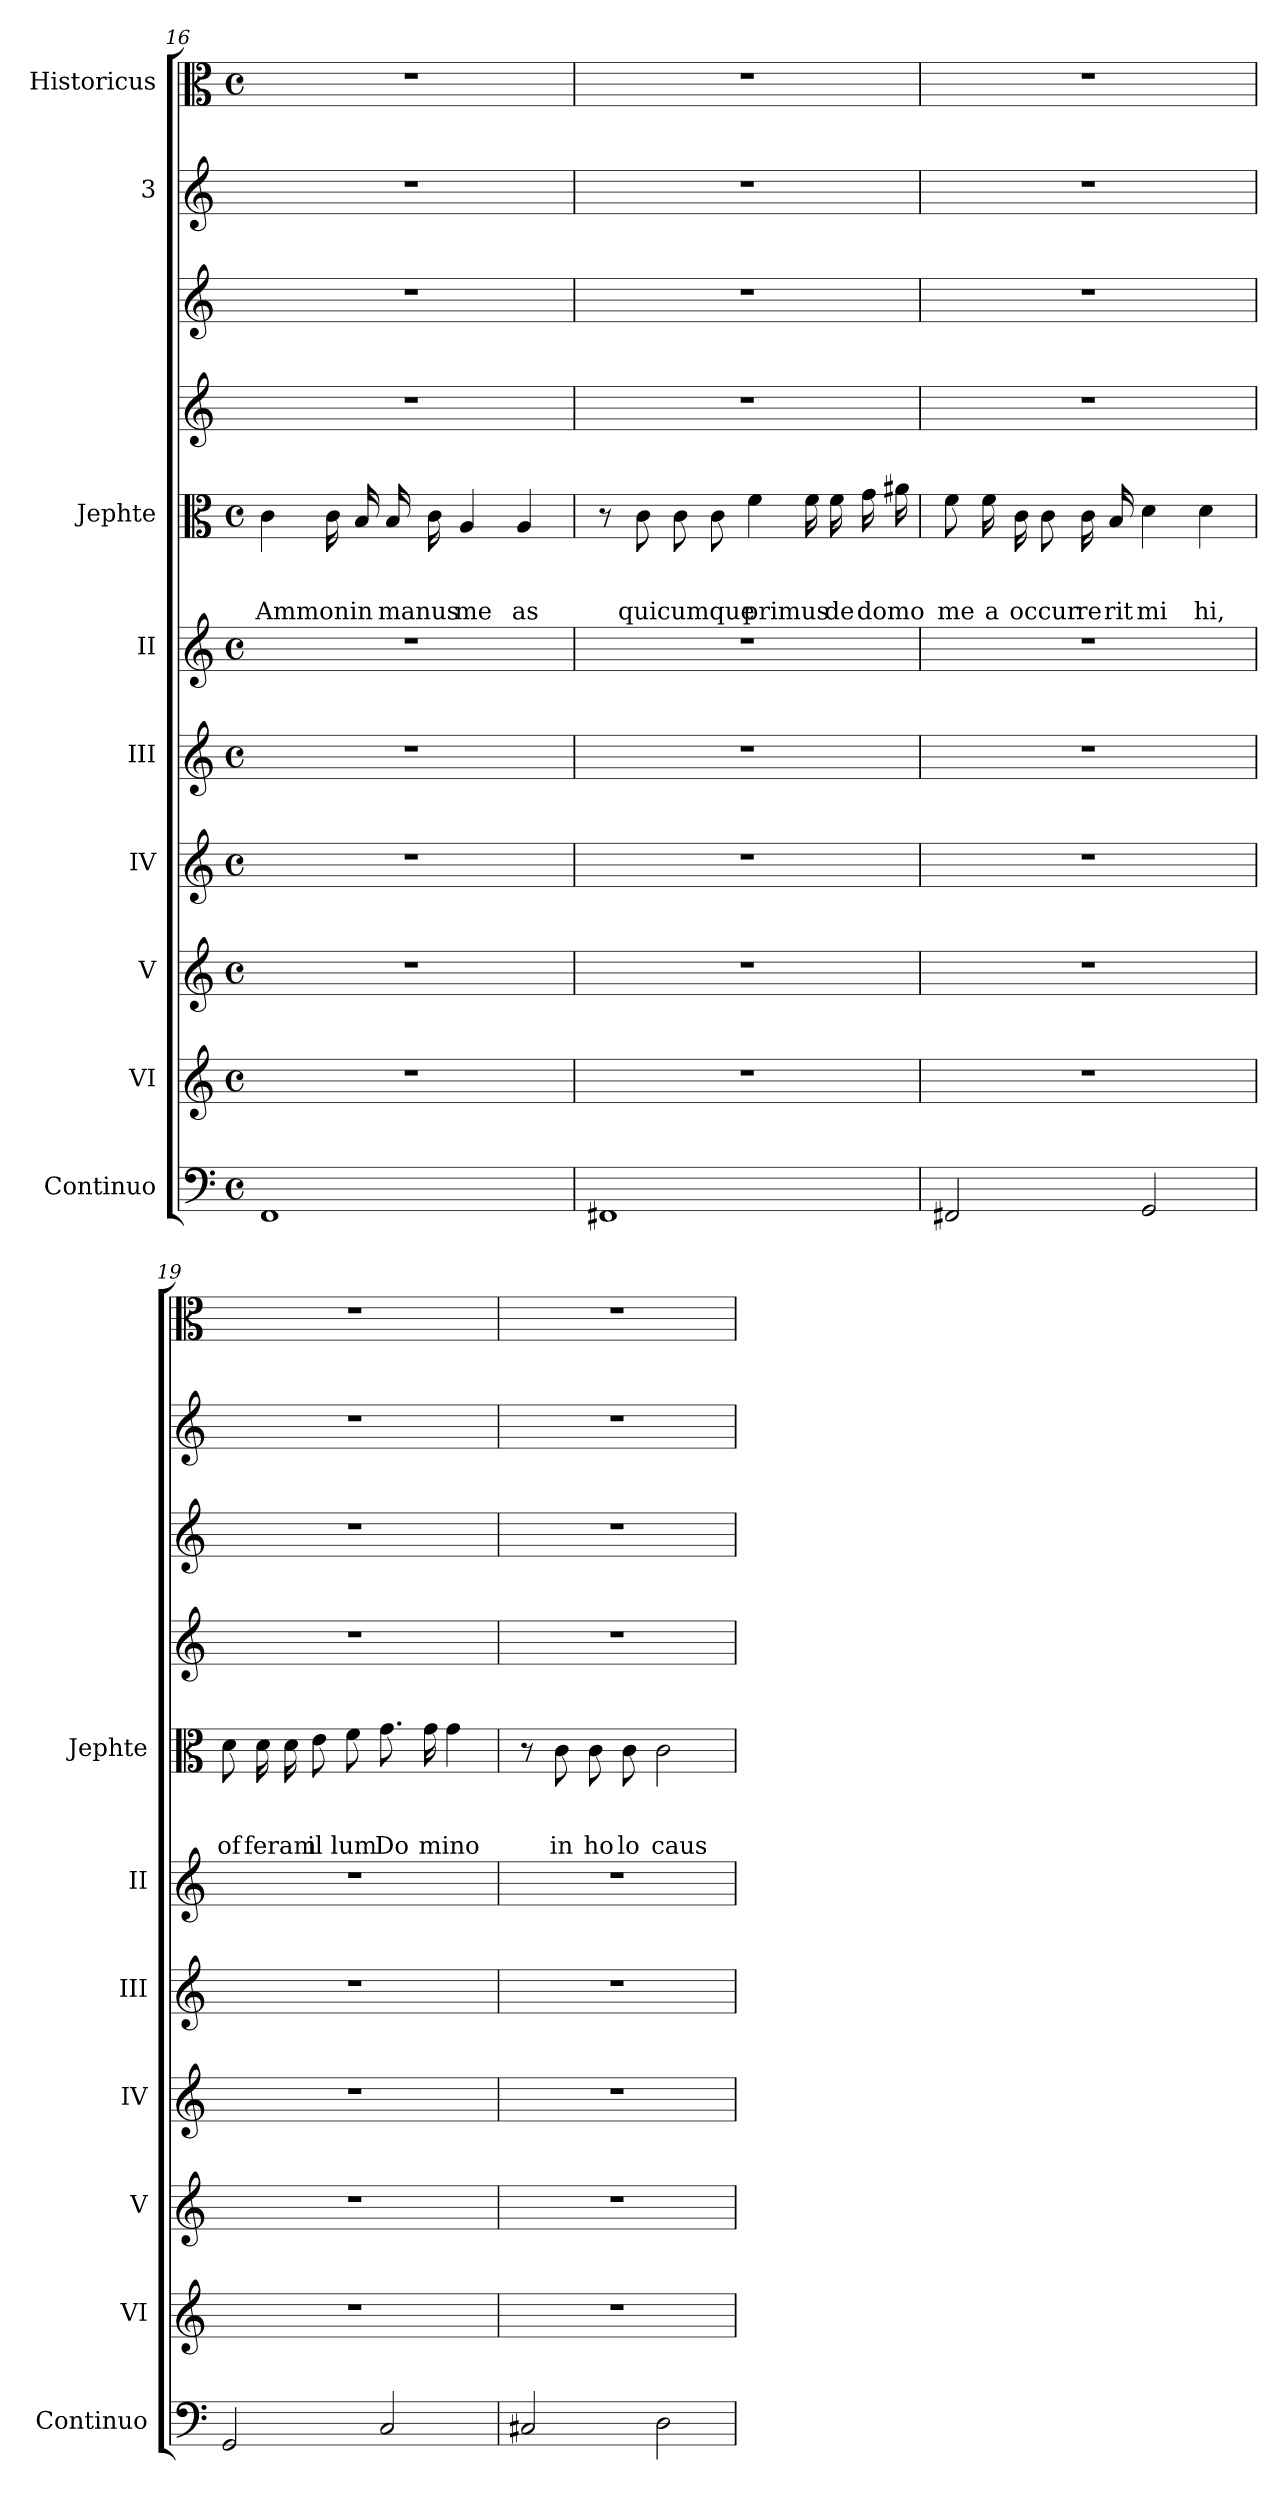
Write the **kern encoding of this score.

**kern	**kern	**kern	**kern	**kern	**kern	**kern	**text	**text	**text	**kern	**kern	**kern	**kern
*part11	*part10	*part9	*part8	*part7	*part6	*part5	*part5	*part5	*part5	*part4	*part3	*part2	*part1
*staff11	*staff10	*staff9	*staff8	*staff7	*staff6	*staff5	*staff5	*staff5	*staff5	*staff4	*staff3	*staff2	*staff1
*I"Continuo	*I"VI	*I"V	*I"IV	*I"III	*I"II	*I"Jephte	*	*	*	*	*	*I"3	*I"Historicus
*I'Continuo	*I'VI	*I'V	*I'IV	*I'III	*I'II	*I'Jephte	*	*	*	*	*	*	*
*clefF4	*clefG2	*clefG2	*clefG2	*clefG2	*clefG2	*clefC3	*	*	*	*clefG2	*clefG2	*clefG2	*clefC3
*k[]	*k[]	*k[]	*k[]	*k[]	*k[]	*k[]	*	*	*	*k[]	*k[]	*k[]	*k[]
*C:	*C:	*C:	*C:	*C:	*C:	*C:	*	*	*	*C:	*C:	*C:	*C:
*M4/4	*M4/4	*M4/4	*M4/4	*M4/4	*M4/4	*M4/4	*	*	*	*	*	*	*M4/4
*met(c)	*met(c)	*met(c)	*met(c)	*met(c)	*met(c)	*met(c)	*	*	*	*	*	*	*met(c)
=16	=16	=16	=16	=16	=16	=16	=16	=16	=16	=16	=16	=16	=16
!	!	!	!	!	!	!	!	!	!LO:LY:b	!	!	!	!
1FF	1r	1r	1r	1r	1r	4c\	.	.	Ammon	1r	1r	1r	1r
.	.	.	.	.	.	16c\	.	.	.	.	.	.	.
!	!	!	!	!	!	!	!	!	!LO:LY:b	!	!	!	!
.	.	.	.	.	.	16B/	.	.	in	.	.	.	.
!	!	!	!	!	!	!	!	!	!LO:LY:b	!	!	!	!
.	.	.	.	.	.	16B/	.	.	manus	.	.	.	.
.	.	.	.	.	.	16c\	.	.	.	.	.	.	.
!	!	!	!	!	!	!	!	!	!LO:LY:b	!	!	!	!
.	.	.	.	.	.	4A/	.	.	me	.	.	.	.
!	!	!	!	!	!	!	!	!	!LO:LY:b	!	!	!	!
.	.	.	.	.	.	4A/	.	.	as	.	.	.	.
=17	=17	=17	=17	=17	=17	=17	=17	=17	=17	=17	=17	=17	=17
1FF#X	1r	1r	1r	1r	1r	8r	.	.	.	1r	1r	1r	1r
!	!	!	!	!	!	!	!	!	!LO:LY:b	!	!	!	!
.	.	.	.	.	.	8c\	.	.	quicumque	.	.	.	.
.	.	.	.	.	.	8c\	.	.	.	.	.	.	.
.	.	.	.	.	.	8c\	.	.	.	.	.	.	.
!	!	!	!	!	!	!	!	!	!LO:LY:b	!	!	!	!
.	.	.	.	.	.	4f\	.	.	primus	.	.	.	.
.	.	.	.	.	.	16f\	.	.	.	.	.	.	.
!	!	!	!	!	!	!	!	!	!LO:LY:b	!	!	!	!
.	.	.	.	.	.	16f\	.	.	de	.	.	.	.
!	!	!	!	!	!	!	!	!	!LO:LY:b	!	!	!	!
.	.	.	.	.	.	16g\	.	.	domo	.	.	.	.
.	.	.	.	.	.	16a#\	.	.	.	.	.	.	.
!!LO:LB:g=z
=18	=18	=18	=18	=18	=18	=18	=18	=18	=18	=18	=18	=18	=18
!	!	!	!	!	!	!	!	!	!LO:LY:b	!	!	!	!
2FF#X/	1r	1r	1r	1r	1r	8f\	.	.	me	1r	1r	1r	1r
!	!	!	!	!	!	!	!	!	!LO:LY:b	!	!	!	!
.	.	.	.	.	.	16f\	.	.	a	.	.	.	.
!	!	!	!	!	!	!	!	!	!LO:LY:b	!	!	!	!
.	.	.	.	.	.	16c\	.	.	occur	.	.	.	.
.	.	.	.	.	.	8c\	.	.	.	.	.	.	.
!	!	!	!	!	!	!	!	!	!LO:LY:b	!	!	!	!
.	.	.	.	.	.	16c\	.	.	re	.	.	.	.
!	!	!	!	!	!	!	!	!	!LO:LY:b	!	!	!	!
.	.	.	.	.	.	16B/	.	.	rit	.	.	.	.
!	!	!	!	!	!	!	!	!	!LO:LY:b	!	!	!	!
2GG/	.	.	.	.	.	4d\	.	.	mi	.	.	.	.
!	!	!	!	!	!	!	!	!	!LO:LY:b	!	!	!	!
.	.	.	.	.	.	4d\	.	.	hi,	.	.	.	.
=19	=19	=19	=19	=19	=19	=19	=19	=19	=19	=19	=19	=19	=19
!	!	!	!	!	!	!	!	!	!LO:LY:b	!	!	!	!
2GG/	1r	1r	1r	1r	1r	8d\	.	.	of	1r	1r	1r	1r
!	!	!	!	!	!	!	!	!	!LO:LY:b	!	!	!	!
.	.	.	.	.	.	16d\	.	.	feram	.	.	.	.
.	.	.	.	.	.	16d\	.	.	.	.	.	.	.
!	!	!	!	!	!	!	!	!	!LO:LY:b	!	!	!	!
.	.	.	.	.	.	8e\	.	.	il	.	.	.	.
!	!	!	!	!	!	!	!	!	!LO:LY:b	!	!	!	!
.	.	.	.	.	.	8f\	.	.	lum	.	.	.	.
!	!	!	!	!	!	!	!	!	!LO:LY:b	!	!	!	!
2C/	.	.	.	.	.	8.g\	.	.	Do	.	.	.	.
!	!	!	!	!	!	!	!	!	!LO:LY:b	!	!	!	!
.	.	.	.	.	.	16g\	.	.	mino	.	.	.	.
.	.	.	.	.	.	4g\	.	.	.	.	.	.	.
=20	=20	=20	=20	=20	=20	=20	=20	=20	=20	=20	=20	=20	=20
2C#X/	1r	1r	1r	1r	1r	8r	.	.	.	1r	1r	1r	1r
!	!	!	!	!	!	!	!	!	!LO:LY:b	!	!	!	!
.	.	.	.	.	.	8c\	.	.	in	.	.	.	.
!	!	!	!	!	!	!	!	!	!LO:LY:b	!	!	!	!
.	.	.	.	.	.	8c\	.	.	ho	.	.	.	.
!	!	!	!	!	!	!	!	!	!LO:LY:b	!	!	!	!
.	.	.	.	.	.	8c\	.	.	lo	.	.	.	.
!	!	!	!	!	!	!	!	!	!LO:LY:b	!	!	!	!
2D\	.	.	.	.	.	2c\	.	.	caus	.	.	.	.
=	=	=	=	=	=	=	=	=	=	=	=	=	=
*-	*-	*-	*-	*-	*-	*-	*-	*-	*-	*-	*-	*-	*-
